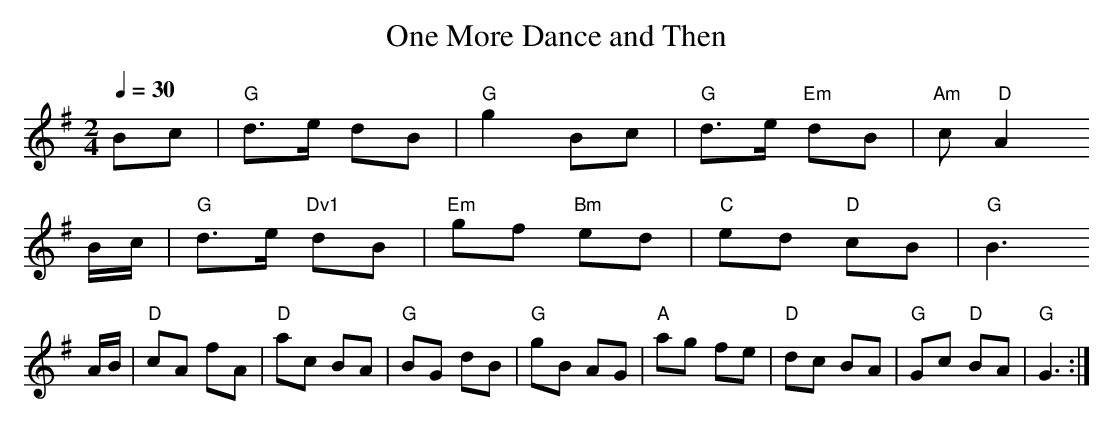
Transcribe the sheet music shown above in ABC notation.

X:1
T:One More Dance and Then
M:2/4
L:1/4
Q:30
K:G
B/2c/2 |"G"d3/4e/4 d/2B/2|"G"g B/2c/2|"G"d3/4e/4 "Em"d/2B/2|"Am"c/2" D"A
B/4c/4\
|"G"d3/4e/4 "Dv1"d/2B/2|"Em"g/2f/2 "Bm"e/2d/2|"C"e/2d/2 "D"c/2B/2|"G"B3/
2:|
A/4B/4|"D"c/2A/2 f/2A/2|"D"a/2c/2 B/2A/2|"G"B/2G/2 d/2B/2|"G"g/2B/2 A/2G/2|\
"A"a/2g/2 f/2e/2|"D"d/2c/2 B/2A/2|"G"G/2c/2 "D"B/2A/2|"G"G3/2:|
